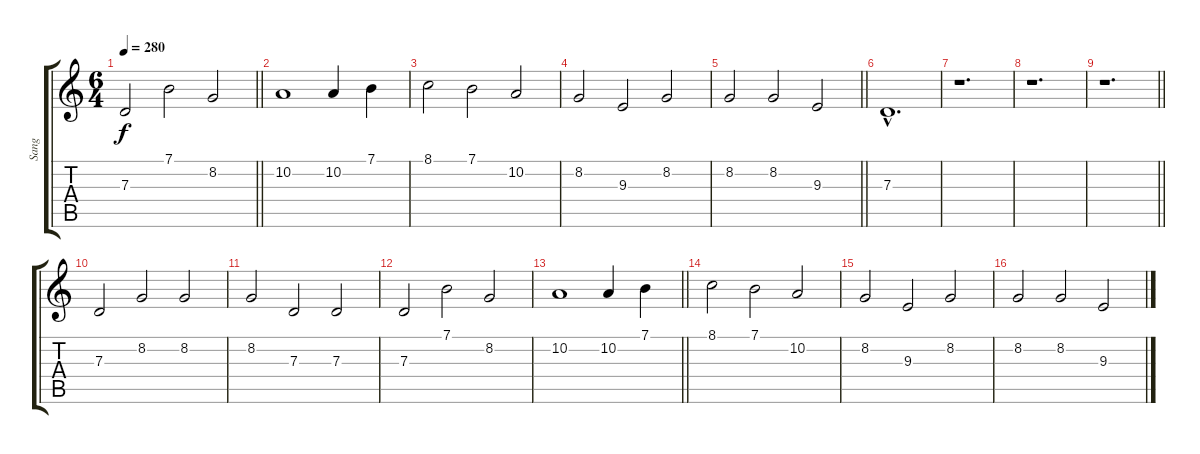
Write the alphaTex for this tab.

\track ("Sang" "Sang") {instrument tuba}
\staff {score tabs}
\tuning (E4 B3 G3 D3 A2 E2) {hide}
\ts (6 4)
\tempo 280
\clef g2
\barLineRight lightlight
\ks c
7.3.2{dy f} 7.1.2 8.2.2 |
10.2.1 10.2.4 7.1.4 |
8.1.2 7.1.2 10.2.2 |
8.2.2 9.3.2 8.2.2 |
\barLineRight lightlight
8.2.2 8.2.2 9.3.2 |
7.3{hac}.1{d} |
r.1{d} |
r.1{d} |
\barLineRight lightlight
r.1{d} |
7.3.2 8.2.2 8.2.2 |
8.2.2 7.3.2 7.3.2 |
7.3.2 7.1.2 8.2.2 |
\barLineRight lightlight
10.2.1 10.2.4 7.1.4 |
8.1.2 7.1.2 10.2.2 |
8.2.2 9.3.2 8.2.2 |
8.2.2 8.2.2 9.3.2
